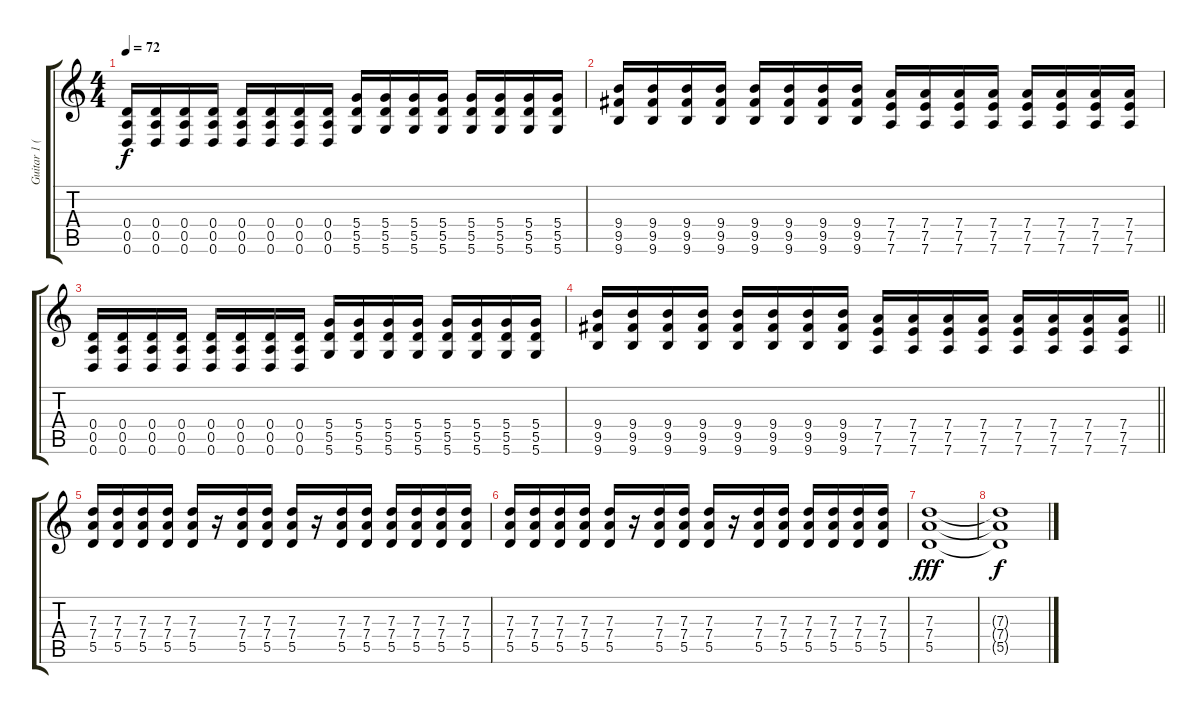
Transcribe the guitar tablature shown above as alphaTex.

\track ("Guitar 1 (Patrick)" "Guitar 1 (") {instrument distortionguitar}
\staff {score tabs}
\tuning (E4 B3 G3 D3 A2 D2) {hide}
\ts (4 4)
\tempo 72
\clef g2
\ks c
(0.4 0.5 0.6).16{dy f} (0.4 0.5 0.6).16 (0.4 0.5 0.6).16 (0.4 0.5 0.6).16 (0.4 0.5 0.6).16 (0.4 0.5 0.6).16 (0.4 0.5 0.6).16 (0.4 0.5 0.6).16 (5.4 5.5 5.6).16 (5.4 5.5 5.6).16 (5.4 5.5 5.6).16 (5.4 5.5 5.6).16 (5.4 5.5 5.6).16 (5.4 5.5 5.6).16 (5.4 5.5 5.6).16 (5.4 5.5 5.6).16 |
(9.4 9.5 9.6).16 (9.4 9.5 9.6).16 (9.4 9.5 9.6).16 (9.4 9.5 9.6).16 (9.4 9.5 9.6).16 (9.4 9.5 9.6).16 (9.4 9.5 9.6).16 (9.4 9.5 9.6).16 (7.4 7.5 7.6).16 (7.4 7.5 7.6).16 (7.4 7.5 7.6).16 (7.4 7.5 7.6).16 (7.4 7.5 7.6).16 (7.4 7.5 7.6).16 (7.4 7.5 7.6).16 (7.4 7.5 7.6).16 |
(0.4 0.5 0.6).16 (0.4 0.5 0.6).16 (0.4 0.5 0.6).16 (0.4 0.5 0.6).16 (0.4 0.5 0.6).16 (0.4 0.5 0.6).16 (0.4 0.5 0.6).16 (0.4 0.5 0.6).16 (5.4 5.5 5.6).16 (5.4 5.5 5.6).16 (5.4 5.5 5.6).16 (5.4 5.5 5.6).16 (5.4 5.5 5.6).16 (5.4 5.5 5.6).16 (5.4 5.5 5.6).16 (5.4 5.5 5.6).16 |
\barLineRight lightlight
(9.4 9.5 9.6).16 (9.4 9.5 9.6).16 (9.4 9.5 9.6).16 (9.4 9.5 9.6).16 (9.4 9.5 9.6).16 (9.4 9.5 9.6).16 (9.4 9.5 9.6).16 (9.4 9.5 9.6).16 (7.4 7.5 7.6).16 (7.4 7.5 7.6).16 (7.4 7.5 7.6).16 (7.4 7.5 7.6).16 (7.4 7.5 7.6).16 (7.4 7.5 7.6).16 (7.4 7.5 7.6).16 (7.4 7.5 7.6).16 |
(7.3 7.4 5.5).16 (7.3 7.4 5.5).16 (7.3 7.4 5.5).16 (7.3 7.4 5.5).16 (7.3 7.4 5.5).16 r.16 (7.3 7.4 5.5).16 (7.3 7.4 5.5).16 (7.3 7.4 5.5).16 r.16 (7.3 7.4 5.5).16 (7.3 7.4 5.5).16 (7.3 7.4 5.5).16 (7.3 7.4 5.5).16 (7.3 7.4 5.5).16 (7.3 7.4 5.5).16 |
(7.3 7.4 5.5).16 (7.3 7.4 5.5).16 (7.3 7.4 5.5).16 (7.3 7.4 5.5).16 (7.3 7.4 5.5).16 r.16 (7.3 7.4 5.5).16 (7.3 7.4 5.5).16 (7.3 7.4 5.5).16 r.16 (7.3 7.4 5.5).16 (7.3 7.4 5.5).16 (7.3 7.4 5.5).16 (7.3 7.4 5.5).16 (7.3 7.4 5.5).16 (7.3 7.4 5.5).16 |
(7.3 7.4 5.5).1{dy fff} |
(7.3{t} 7.4{t} 5.5{t}).1{dy f}
